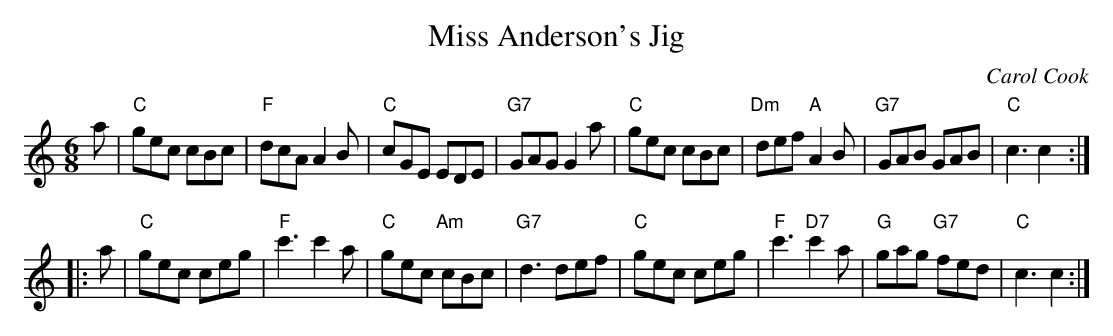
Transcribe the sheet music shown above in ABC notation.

X:1
T: Miss Anderson's Jig
C: Carol Cook
M: 6/8
L: 1/8
K: C
a \
| "C"gec cBc | "F"dcA A2B | "C"cGE EDE | "G7"GAG G2a \
| "C"gec cBc | "Dm"def "A"A2B | "G7"GAB GAB | "C"c3 c2 :|
|: a \
| "C"gec ceg | "F"c'3 c'2a | "C"gec "Am"cBc | "G7"d3 def \
| "C"gec ceg | "F"c'3 "D7"c'2a | "G"gag "G7"fed | "C"c3 c2 :|
